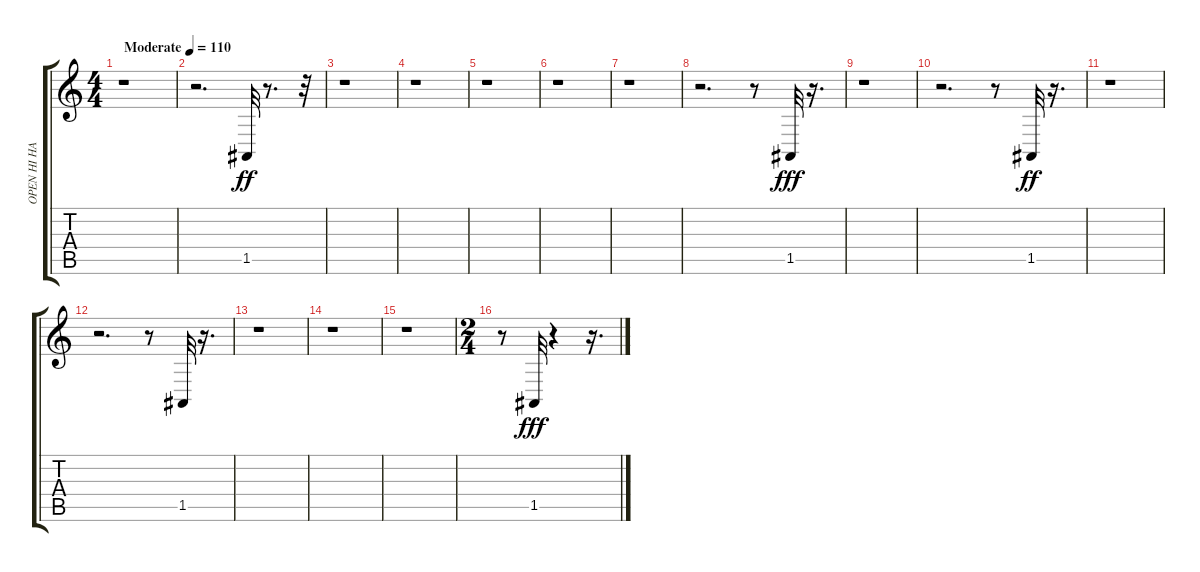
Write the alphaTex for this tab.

\track ("OPEN HI HAT" "OPEN HI HA") {solo instrument agogo}
\staff {score tabs}
\tuning (E4 B3 G3 D3 A2 E2) {hide}
\ts (4 4)
\tempo (110 "Moderate")
\clef g2
\ks c
r.1{dy ff instrument agogo} |
r.2{d} 1.5.32 r.8{d} r.32 |
r.1 |
r.1 |
r.1 |
r.1 |
r.1 |
r.2{d} r.8 1.5.32{dy fff} r.16{d} |
r.1 |
r.2{d} r.8 1.5.32{dy ff} r.16{d} |
r.1 |
r.2{d} r.8 1.5.32 r.16{d} |
r.1 |
r.1 |
r.1 |
\ts (2 4)
r.8 1.5.32{dy fff} r.4 r.16{d}
